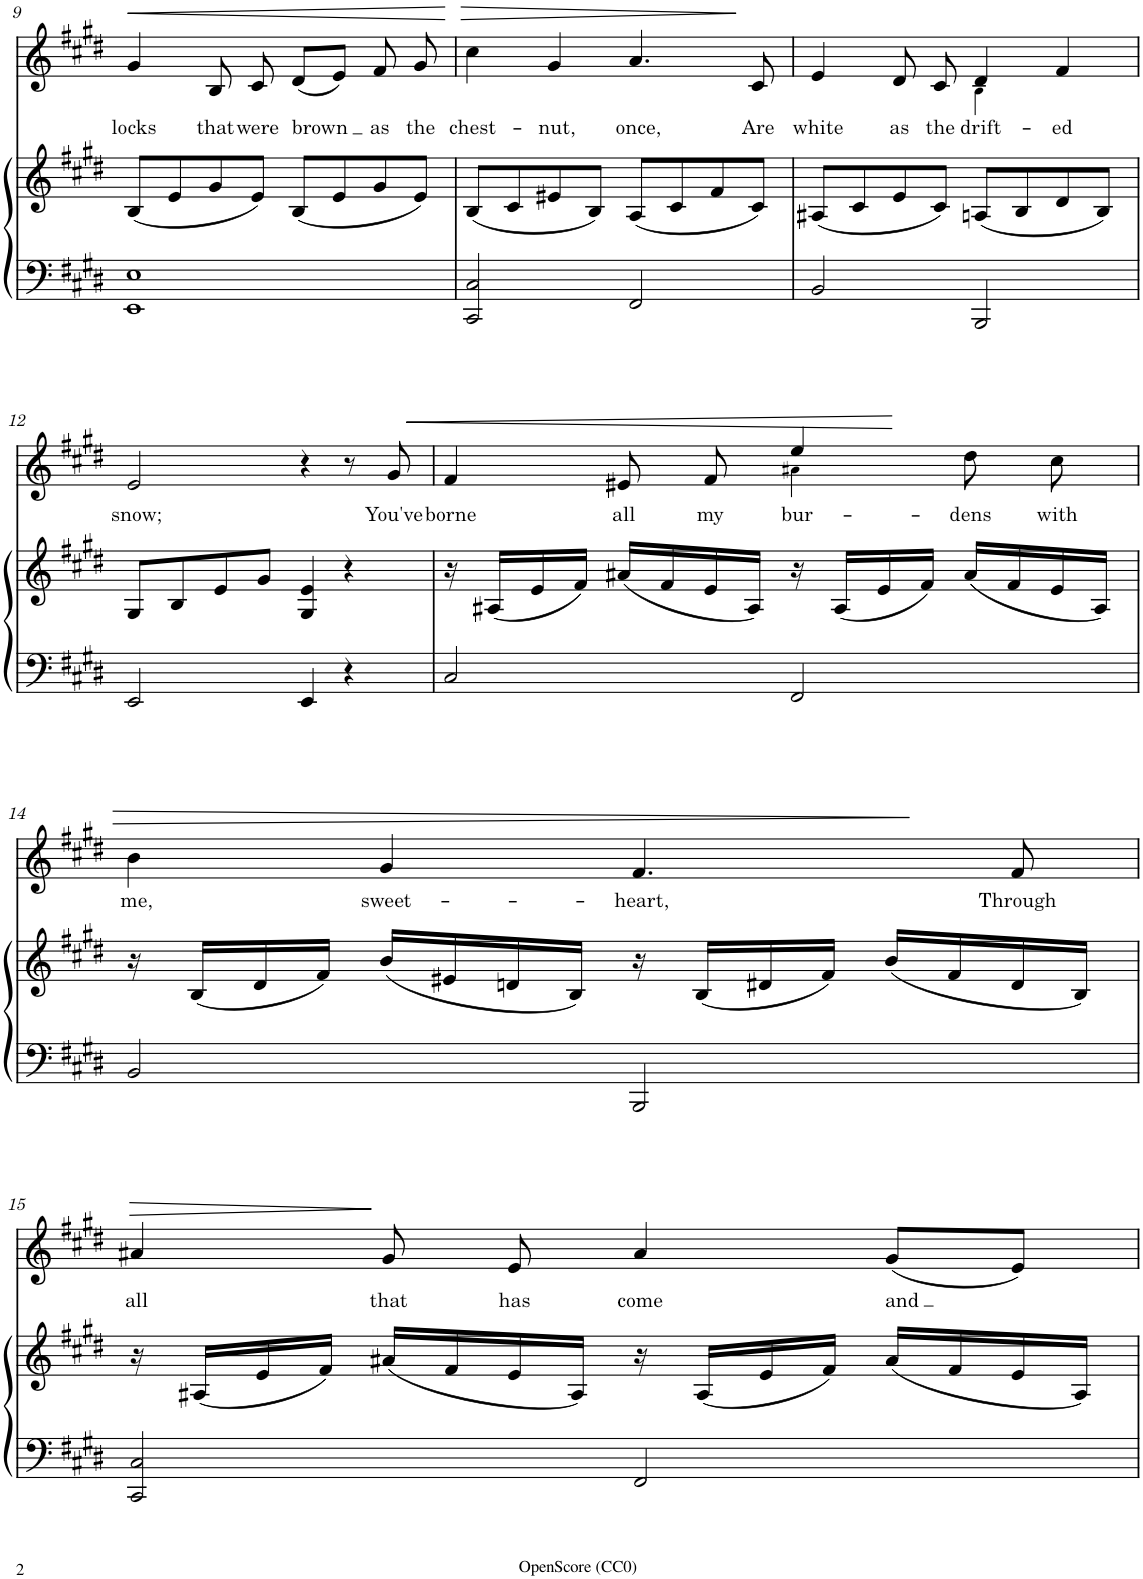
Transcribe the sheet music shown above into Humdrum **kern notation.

**kern	**kern	**kern	**text	**dynam
*part2	*part2	*part1	*part1	*part1
*staff3	*staff2	*staff1	*staff1	*staff1
*I"Piano	*	*I"Voice	*	*
*I'Pno	*	*	*	*
!!LO:PB:g=z
*clefF4	*clefG2	*clefG2	*	*
*k[f#c#g#d#]	*k[f#c#g#d#]	*k[f#c#g#d#]	*	*
*M4/4	*M4/4	*M4/4	*	*
*met(c)	*met(c)	*met(c)	*	*
=9	=9	=9	=9	=9
!	!	!	!LO:LY:b	!LO:HP:b
1EE 1E	(8B/L	4g#/	locks	<
.	8e/	.	.	.
!	!	!	!LO:LY:b	!
.	8g#/	8B/	that	.
!	!	!	!LO:LY:b	!
.	8e/J)	8c#/	were	.
!	!	!	!LO:LY:b	!
.	(8B/L	(8d#/L	brown	.
.	8e/	8e/J)	.	.
!	!	!	!LO:LY:b	!
.	8g#/	8f#/	as	.
!	!	!	!LO:LY:b	!
.	8e/J)	8g#/	the	.
.	.	.	.	[
=10	=10	=10	=10	=10
!	!	!	!LO:LY:b	!LO:HP:b
2CC#/ 2C#/	(8B/L	4cc#\	chest-	>
.	8c#/	.	.	.
!	!	!	!LO:LY:b	!
.	8e#X/	4g#/	-nut,	.
.	8B/J)	.	.	.
!	!	!	!LO:LY:b	!
2FF#/	(8A/L	4.a/	once,	.
.	8c#/	.	.	.
.	8f#/	.	.	.
!	!	!	!LO:LY:b	!
.	8c#/J)	8c#/	Are	]
=11	=11	=11	=11	=11
!	!	!	!LO:LY:b	!
*	*	*^	*	*
2BB/	(8A#X/L	4e/	2ryy	white	.
.	8c#/	.	.	.	.
!	!	!	!	!LO:LY:b	!
.	8e/	8d#/	.	as	.
!	!	!	!	!LO:LY:b	!
.	8c#/J)	8c#/	.	the	.
!	!	!	!	!LO:LY:b	!
2BBB/	(8An/L	4d#/	4B\	drift-	.
.	8B/	.	.	.	.
!	!	!	!	!LO:LY:b	!
.	8d#/	4f#/	4ryy	-ed	.
.	8B/J)	.	.	.	.
*	*	*v	*v	*	*
!!LO:LB:g=z
=12	=12	=12	=12	=12
!	!	!	!LO:LY:b	!
2EE/	8G#/L	2e/	snow;	.
.	8B/	.	.	.
.	8e/	.	.	.
.	8g#/J	.	.	.
4EE/	4G#/ 4e/	4r	.	.
4r	4r	8r	.	.
!	!	!	!LO:LY:b	!LO:HP:b
.	.	8g#/	You've	<
=13	=13	=13	=13	=13
!	!	!	!LO:LY:b	!
*	*	*^	*	*
2C#/	16r	4f#/	2ryy	borne	.
.	(16A#X/LL	.	.	.	.
.	16e/	.	.	.	.
.	16f#/JJ)	.	.	.	.
!	!	!	!	!LO:LY:b	!
.	(16a#X/LL	8e#X/	.	all	.
.	16f#/	.	.	.	.
!	!	!	!	!LO:LY:b	!
.	16e/	8f#/	.	my	.
.	16A#/JJ)	.	.	.	.
!	!	!	!	!LO:LY:b	!
2FF#/	16r	4ee/	4a#X\	bur-	.
.	(16A#/LL	.	.	.	.
.	16e/	.	.	.	.
.	16f#/JJ)	.	.	.	.
!	!	!	!	!LO:LY:b	!
.	(16a#/LL	8dd#\	4ryy	-dens	[
.	16f#/	.	.	.	.
!	!	!	!	!LO:LY:b	!
.	16e/	8cc#\	.	with	.
.	16A#/JJ)	.	.	.	.
*	*	*v	*v	*	*
!!LO:LB:g=z
=14	=14	=14	=14	=14
!	!	!	!LO:LY:b	!LO:HP:b
2BB/	16r	4b\	me,	>
.	(16B/LL	.	.	.
.	16d#/	.	.	.
.	16f#/JJ)	.	.	.
!	!	!	!LO:LY:b	!
.	(16b/LL	4g#/	sweet-	.
.	16e#X/	.	.	.
.	16dn/	.	.	.
.	16B/JJ)	.	.	.
!	!	!	!LO:LY:b	!
2BBB/	16r	4.f#/	-heart,	.
.	(16B/LL	.	.	.
.	16d#X/	.	.	.
.	16f#/JJ)	.	.	.
.	(16b/LL	.	.	.
.	16f#/	.	.	.
!	!	!	!LO:LY:b	!
.	16d#/	8f#/	Through	]
.	16B/JJ)	.	.	.
!!LO:LB:g=z
=15	=15	=15	=15	=15
!	!	!	!LO:LY:b	!LO:HP:b
2CC#/ 2C#/	16r	4a#X/	all	>
.	(16A#X/LL	.	.	.
.	16e/	.	.	.
.	16f#/JJ)	.	.	.
!	!	!	!LO:LY:b	!
.	(16a#X/LL	8g#/	that	]
.	16f#/	.	.	.
!	!	!	!LO:LY:b	!
.	16e/	8e/	has	.
.	16A#/JJ)	.	.	.
!	!	!	!LO:LY:b	!
2FF#/	16r	4a#/	come	.
.	(16A#/LL	.	.	.
.	16e/	.	.	.
.	16f#/JJ)	.	.	.
!	!	!	!LO:LY:b	!
.	(16a#/LL	(8g#/L	and	.
.	16f#/	.	.	.
.	16e/	8e/J)	.	.
.	16A#/JJ)	.	.	.
=	=	=	=	=
*-	*-	*-	*-	*-
